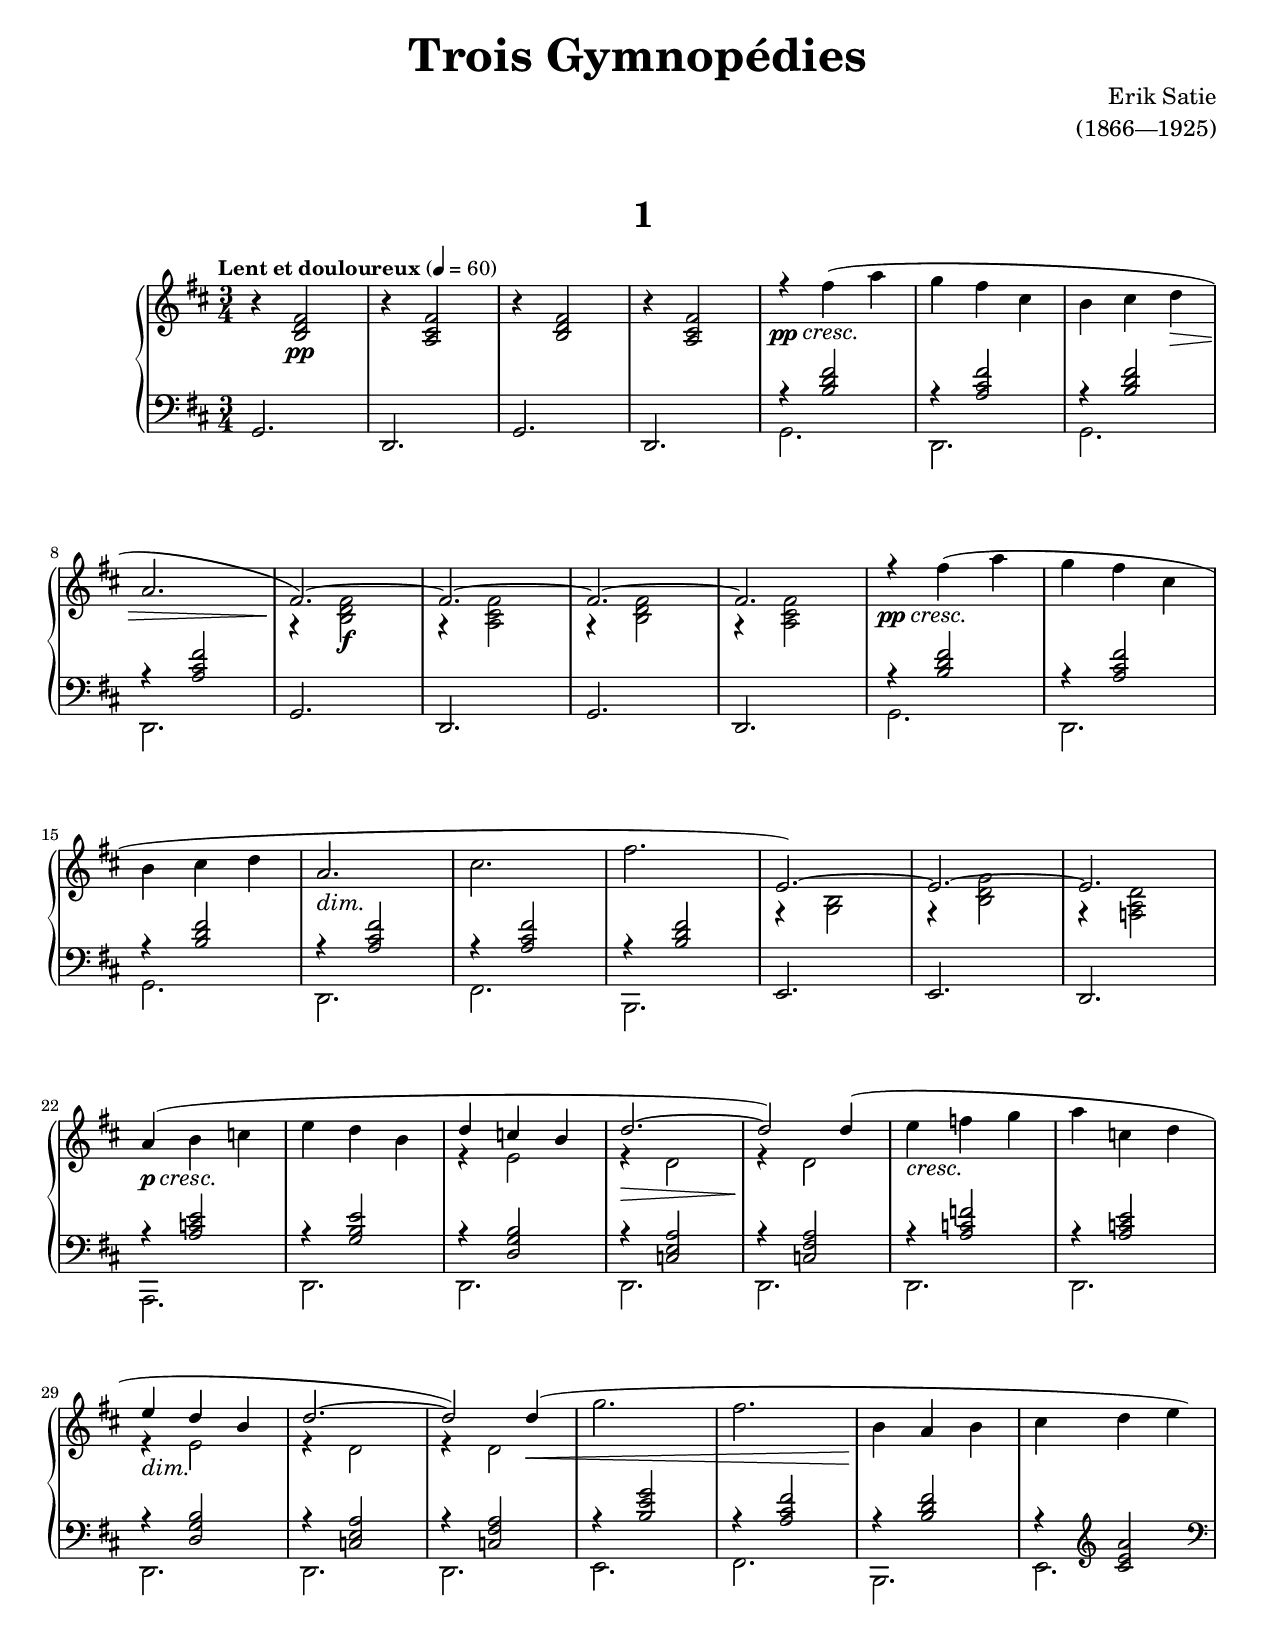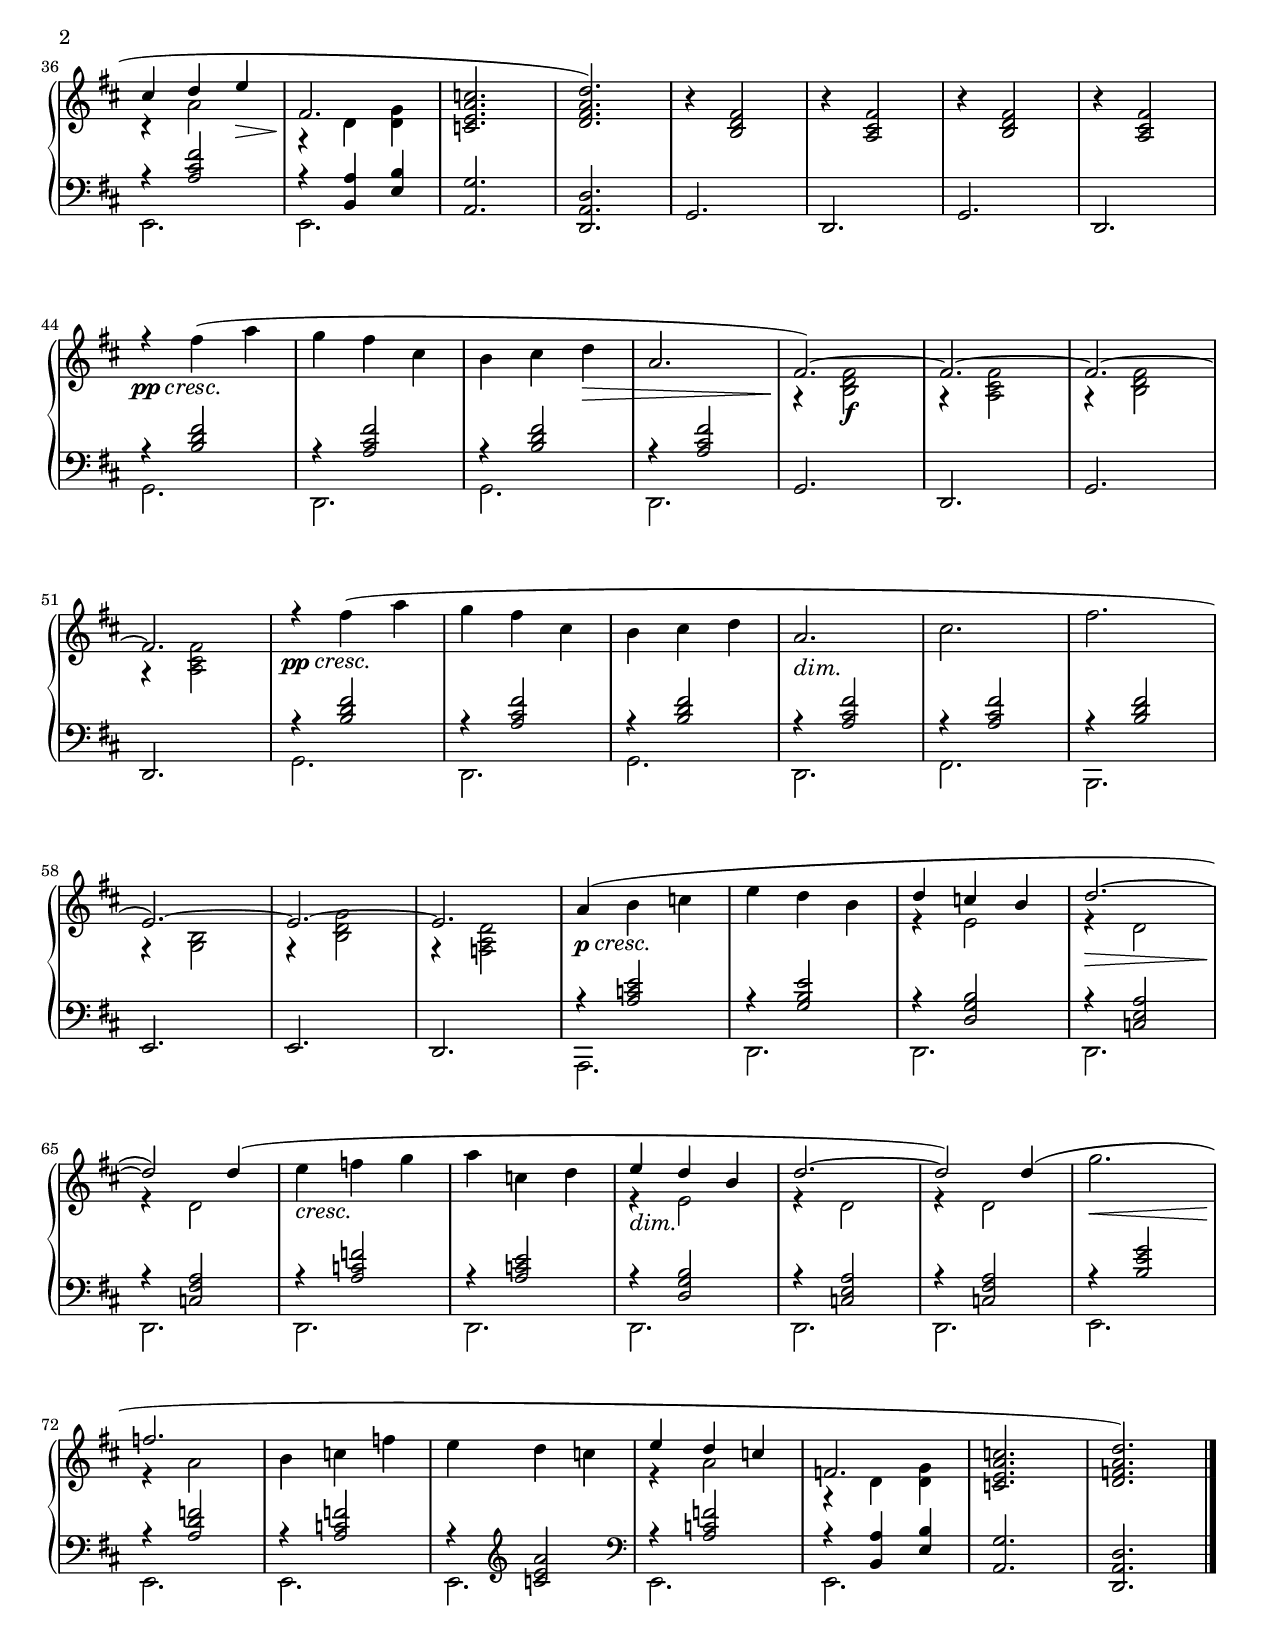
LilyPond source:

\version "2.20.0"

\paper{
    #(set-paper-size "letter") 
}
#(set-global-staff-size 17.82)

% ****************************** %
% INTROS ET VOCI %
% ****************************** %

dexintvar = \relative c' {
    r4 <a cis fis>2 |
    r4 <b d fis>2 | r4 <a cis fis>2 |
}

dexintro = \relative c' {
    r4 <b d fis>2 | \dexintvar
}

dexintpp = \relative c' {
    r4 <b d fis>2\pp | \dexintvar
}

sinintro = \relative c {
    g2. | d2. | g2. | d2.
}

devoxune = \relative c'' {
    { % Part 1
        \override DynamicTextSpanner.style = #'none
        \stemNeutral
        r4\pp\cresc fis( a | g4 fis cis | b4 cis d\> |
        a2. | 
        \stemUp
        fis2.~)\! | fis2.~ | fis2.~ | fis2. |
    }
    { % Part 2
        \override DynamicTextSpanner.style = #'none
        \stemNeutral
        r4\pp\cresc fis'( a | g4 fis cis |
        b4 cis d | a2.\dim | cis2. | fis2.\! |
        e,2.~) | e2.~ | e2. |
    }
    { % Part 3
        \override DynamicTextSpanner.style = #'none
        \stemNeutral
        a4(\p\cresc b c! | e4 d b | \stemUp d4 c! b | d2.\>~ |
        d2\!) d4( | \stemNeutral e4\cresc f! g | 
        a4 c,! d | \stemUp e4\dim d b |
    }
}

% ****************************** %
% FINALES %
% ****************************** %

dexfinune = \relative c'' {
    \override DynamicTextSpanner.style = #'none
    \stemUp
    d2.~ | d2) d4\<( | \stemNeutral g2. | fis2. | 
    b,4\! a b | cis4 d e | \stemUp
    cis d e\> | fis,2.\! |  \stemNeutral
    <c! e a c>2. | <d fis a d>)
}

dexfineux = \relative c'' {
    \override DynamicTextSpanner.style = #'none
    \stemUp
    d2.~ | d2) d4( | \stemNeutral g2.\< | \once \stemUp f!2.\! |
    b,4 c! f! | e4 d c! | \stemUp e4 d c! | f,!2.
    <c! e a c>2. | <d f! a d>) |
}

sinfinune = {
    <<
        \relative c' { % Finale
            r4 <a e c!>2 | r4 <a fis c!>2 | 
            r4 <g' e b>2 | r4 <fis cis a>2 |
            r4 <fis d b>2 | r4 \clef treble <cis e a>2 \clef bass |
            r4 <fis cis a>2 | r4 <a, b,> <b e,> |
            <g a,>2. | <d a d,>2. |
        }
    \\
        \relative c, { % Finale
            d2. | d2. | e2. | fis2. |
            b,2. | e2. | e2. | e2. | s2. | s2. |
        }
    >>
}

sinfineux = {
    <<
        \relative c' {
            r4 <a e c!>2 | r4 <a fis c!>2 | 
            r4 <g' e b>2 | r4 <f! d a>2 |
            r4 <f! c! a>2 | r4 \clef treble <c! e a>2 \clef bass |
            r4 <f! c! a>2 | r4 <a, b,> <b e,> |
            <g a,>2. | <d a d,>2. |
        }
    \\
        \relative c, {
            \repeat unfold 2 {d2.}
            \repeat unfold 6 {e2.}
            \repeat unfold 2 {s2.}
        }
    >>
}

% ****************************** %
% COMBINATION %
% ****************************** %

dexcombinatoriune = {
    <<
        {
            \devoxune
            \dexfinune
        }
    \\
        {
            \relative c' { % Part 1
                s2. | s2. | s2. | \break
                s2. | r4 <b d fis>2\f | \dexintvar
            }
            \relative c' { % Part 2
                s2. | s2. | \break
                s2. | s2. | s2. | s2. |
                r4 <b g>2 | r4 <b d g>2 | r4 <d a f!>2 | \break
            }
            \relative c' { % Part 3
                s2. | s2. |
                r4 e2 | r4 d2 | r4 d2 |
                s2. | s2. | \break
                r4 e2 |
            }
            \relative c' { % Finale
                r4 d2 | r4 d2 |
                s2. | s2. | s2. | s2. | \pageBreak
                r4 a'2 | r4 d, <d g> | s2. | s2. |
            }
        }
    >>
}

dexcombinatorieux = {
    <<
        {
            \devoxune
            \dexfineux
        }
    \\
        {
            \relative c' { % Part 1
                \repeat unfold 4 {s2.}
                r4 <b d fis>2\f | r4 <a cis fis>2 |
                r4 <b d fis>2 | \break r4 <a cis fis>2 |
            }
            \relative c' { % Part 2
                \repeat unfold 6 {s2.} \break
                r4 <b g>2 | r4 <b d g>2 | r4 <d a f!>2 |
            }
            \relative c' { % Part 3
                s2. | s2. | r4 e2 | r4 d2 | \break
                r4 d2 | s2. | s2. |
                r4 e2 |
            }
            \relative c' { % Finale, Different
                r4 d2 | r4 d2 | s2. | \break
                r4 a'2 | s2. | s2. |
                r4 a2 | r4 d, <d g> | s2. | s2. |
            }
        }
    >>
}

sincombinatoriae = {
    <<
        {
            \relative c' { % Part 1
                \dexintro \sinintro
            }
            \relative c' { % Part 2
                \dexintro | 
                r4 <a cis fis>2 | r4 <b d fis>2 |
                e,,2. | e2. | d2.
            }
            \relative c' { % Part 3
                r4 <e c! a>2 | r4 <e b g>2 |
                r4 <b g d>2 | r4 <a e c!>2 |
                r4 <a fis c!>2 | r4 <f'! c! a>2 |
                r4 <e c! a>2 | r4 <b g d>2 |
            }
        }
    \\
        \relative c, {
            \relative c, { % Part 1
                \sinintro \repeat unfold 4 {s2.}
            } 
            \relative c, { % Part 2
                \sinintro
                fis2. | b,2. | \repeat unfold 3 {s2.} | 
            }
            \relative c, { % Part 3
                a2. | \repeat unfold 7 {d2.}
            }
        }
    >>
}

\book {
    \paper {
        #(set-paper-size "letter")
    }
    \header {
        title = \markup { \fontsize #3 "Trois Gymnopédies"}
        composer = \markup { \fontsize #1 "Erik Satie"}
        arranger = \markup { \fontsize #1 "(1866—1925)"}
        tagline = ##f
    }
    \markup {
        \combine \null \vspace #3
        \fill-line{
            \center-column {
                \fontsize #5
                \bold
                "1"
            }
        }
    }
    \score {
        \layout {}
        \new PianoStaff <<
            \new Staff = "dexter" {
                \clef treble
                \key d \major
                \time 3/4
                \tempo \markup {\bold "Lent et douloureux"} 4 = 60

                \dexintpp
                \dexcombinatoriune
                \dexintro \break
                \dexcombinatorieux
                \bar "|."
            }
            \new Staff = "sinister" {
                \clef bass
                \key d \major
                \time 3/4
                
                \sinintro
                \sincombinatoriae
                \sinfinune
                \sinintro \break
                \sincombinatoriae
                \sinfineux
                \bar "|."
            }
        >>
        \midi {}
    }
}